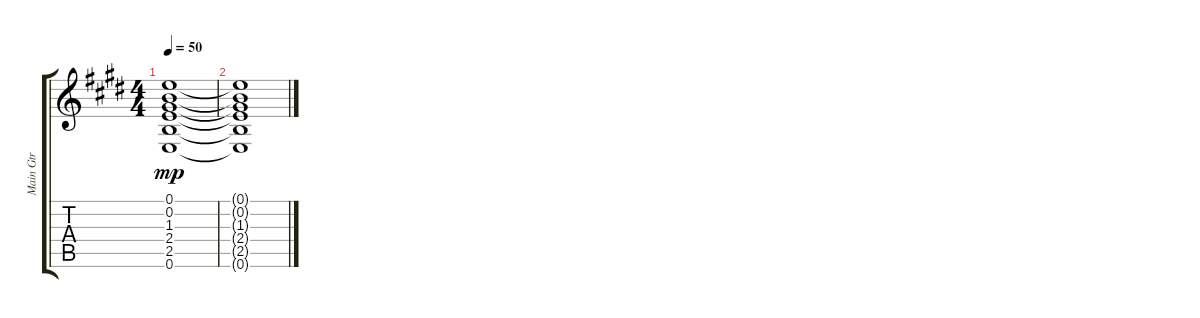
\track ("Main Gtr" "Main Gtr") {instrument acousticguitarsteel}
\staff {score tabs}
\tuning (E4 B3 G3 D3 A2 E2) {hide}
\ts (4 4)
\tempo 50
\clef g2
\ks c#minor
(0.1{t} 0.2{t} 1.3{t} 2.4{t} 2.5{t} 0.6{t}).1{dy mp} |
(0.1{t} 0.2{t} 1.3{t} 2.4{t} 2.5{t} 0.6{t}).1
